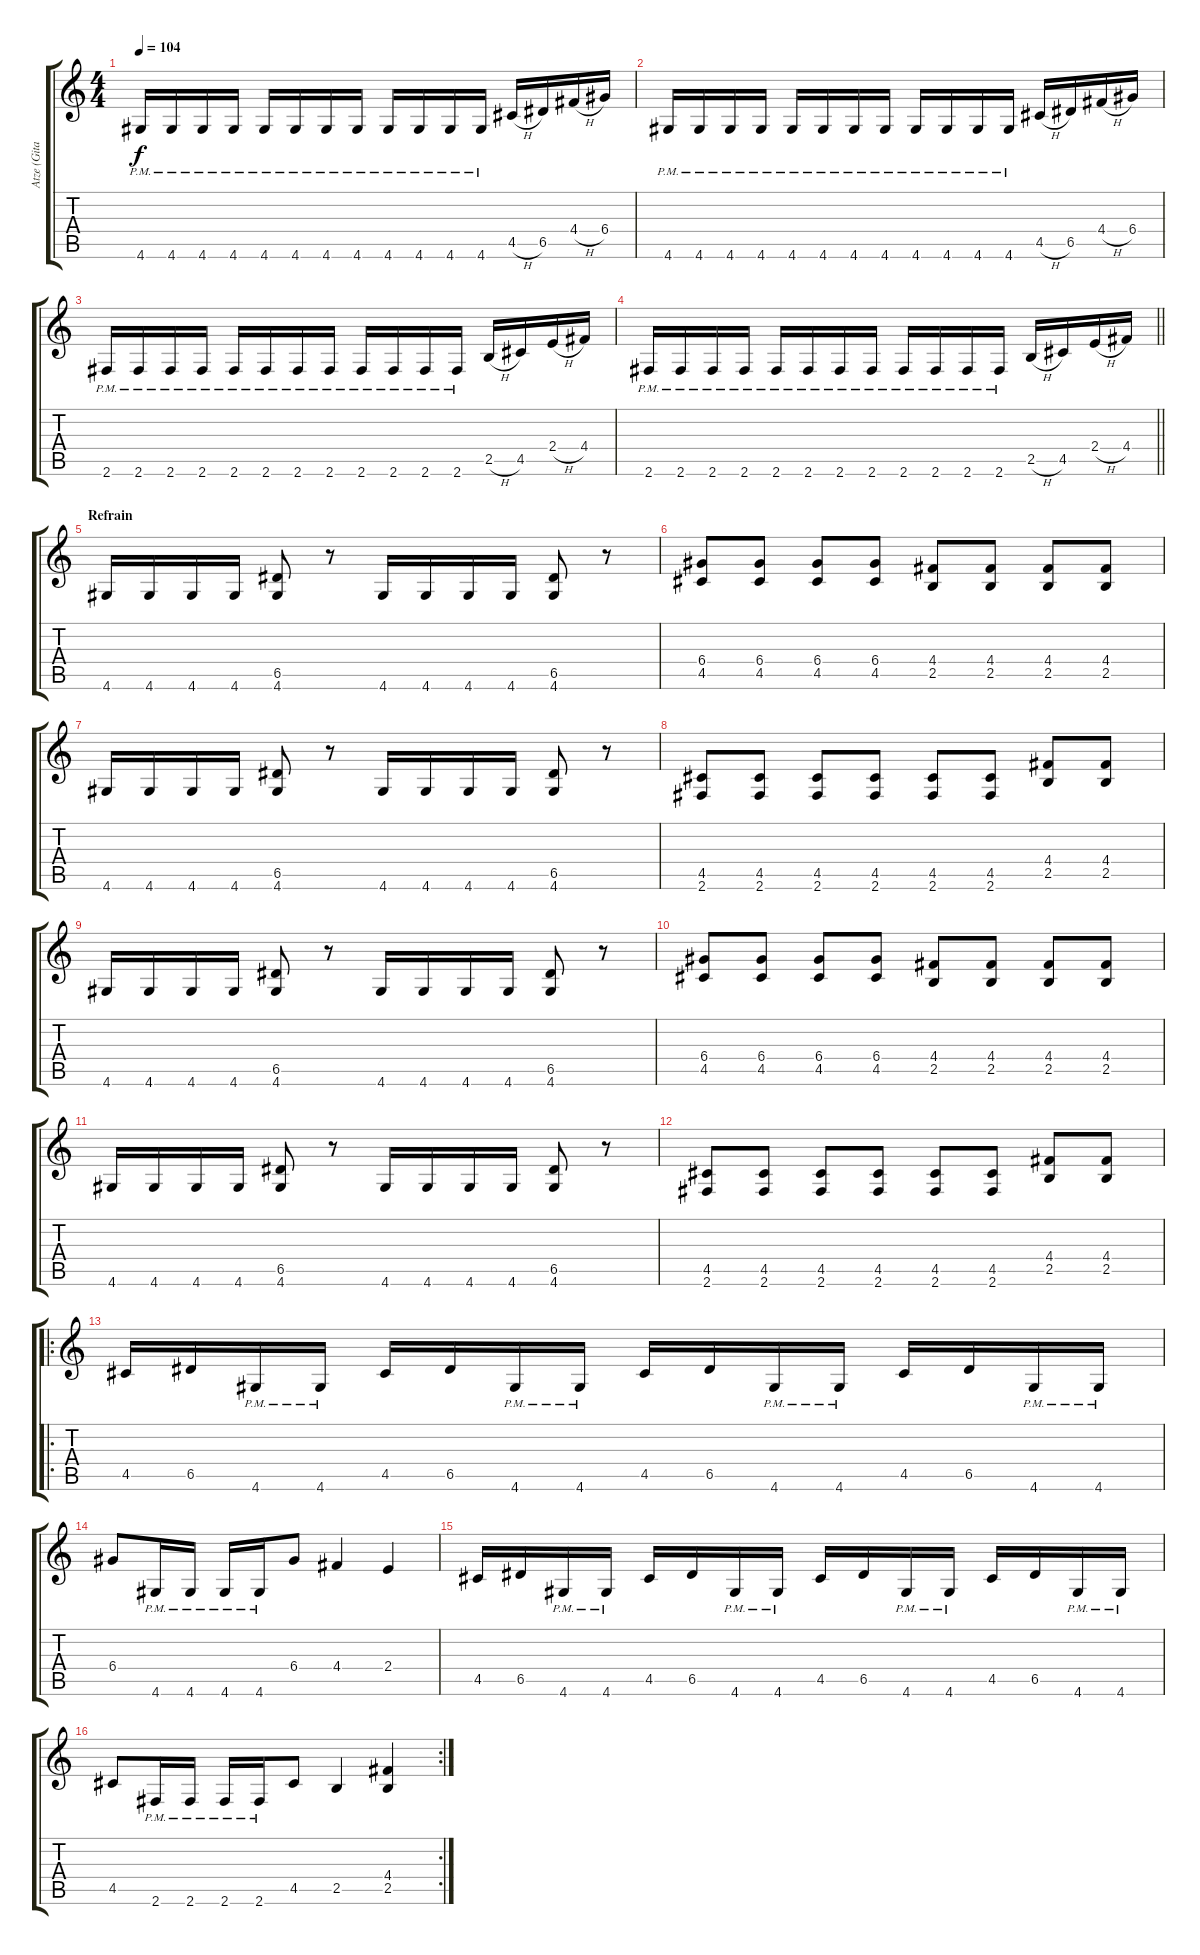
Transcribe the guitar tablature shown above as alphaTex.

\track ("Atze (Gitarre)" "Atze (Gita") {instrument distortionguitar}
\staff {score tabs}
\tuning (E4 B3 G3 D3 A2 E2) {hide}
\ts (4 4)
\tempo 104
\clef g2
\ks c
4.6{pm}.16{dy f} 4.6{pm}.16 4.6{pm}.16 4.6{pm}.16 4.6{pm}.16 4.6{pm}.16 4.6{pm}.16 4.6{pm}.16 4.6{pm}.16 4.6{pm}.16 4.6{pm}.16 4.6{pm}.16 4.5{h}.16 6.5.16 4.4{h}.16 6.4.16 |
4.6{pm}.16 4.6{pm}.16 4.6{pm}.16 4.6{pm}.16 4.6{pm}.16 4.6{pm}.16 4.6{pm}.16 4.6{pm}.16 4.6{pm}.16 4.6{pm}.16 4.6{pm}.16 4.6{pm}.16 4.5{h}.16 6.5.16 4.4{h}.16 6.4.16 |
2.6{pm}.16 2.6{pm}.16 2.6{pm}.16 2.6{pm}.16 2.6{pm}.16 2.6{pm}.16 2.6{pm}.16 2.6{pm}.16 2.6{pm}.16 2.6{pm}.16 2.6{pm}.16 2.6{pm}.16 2.5{h}.16 4.5.16 2.4{h}.16 4.4.16 |
\barLineRight lightlight
2.6{pm}.16 2.6{pm}.16 2.6{pm}.16 2.6{pm}.16 2.6{pm}.16 2.6{pm}.16 2.6{pm}.16 2.6{pm}.16 2.6{pm}.16 2.6{pm}.16 2.6{pm}.16 2.6{pm}.16 2.5{h}.16 4.5.16 2.4{h}.16 4.4.16 |
\section ("" "Refrain")
4.6.16 4.6.16 4.6.16 4.6.16 (6.5 4.6).8 r.8 4.6.16 4.6.16 4.6.16 4.6.16 (6.5 4.6).8 r.8 |
(6.4 4.5).8 (6.4 4.5).8 (6.4 4.5).8 (6.4 4.5).8 (4.4 2.5).8 (4.4 2.5).8 (4.4 2.5).8 (4.4 2.5).8 |
4.6.16 4.6.16 4.6.16 4.6.16 (6.5 4.6).8 r.8 4.6.16 4.6.16 4.6.16 4.6.16 (6.5 4.6).8 r.8 |
(4.5 2.6).8 (4.5 2.6).8 (4.5 2.6).8 (4.5 2.6).8 (4.5 2.6).8 (4.5 2.6).8 (4.4 2.5).8 (4.4 2.5).8 |
4.6.16 4.6.16 4.6.16 4.6.16 (6.5 4.6).8 r.8 4.6.16 4.6.16 4.6.16 4.6.16 (6.5 4.6).8 r.8 |
(6.4 4.5).8 (6.4 4.5).8 (6.4 4.5).8 (6.4 4.5).8 (4.4 2.5).8 (4.4 2.5).8 (4.4 2.5).8 (4.4 2.5).8 |
4.6.16 4.6.16 4.6.16 4.6.16 (6.5 4.6).8 r.8 4.6.16 4.6.16 4.6.16 4.6.16 (6.5 4.6).8 r.8 |
(4.5 2.6).8 (4.5 2.6).8 (4.5 2.6).8 (4.5 2.6).8 (4.5 2.6).8 (4.5 2.6).8 (4.4 2.5).8 (4.4 2.5).8 |
\ro
4.5.16 6.5.16 4.6{pm}.16 4.6{pm}.16 4.5.16 6.5.16 4.6{pm}.16 4.6{pm}.16 4.5.16 6.5.16 4.6{pm}.16 4.6{pm}.16 4.5.16 6.5.16 4.6{pm}.16 4.6{pm}.16 |
6.4.8 4.6{pm}.16 4.6{pm}.16 4.6{pm}.16 4.6{pm}.16 6.4.8 4.4.4 2.4.4 |
4.5.16 6.5.16 4.6{pm}.16 4.6{pm}.16 4.5.16 6.5.16 4.6{pm}.16 4.6{pm}.16 4.5.16 6.5.16 4.6{pm}.16 4.6{pm}.16 4.5.16 6.5.16 4.6{pm}.16 4.6{pm}.16 |
\rc 2
4.5.8 2.6{pm}.16 2.6{pm}.16 2.6{pm}.16 2.6{pm}.16 4.5.8 2.5.4 (4.4 2.5).4
